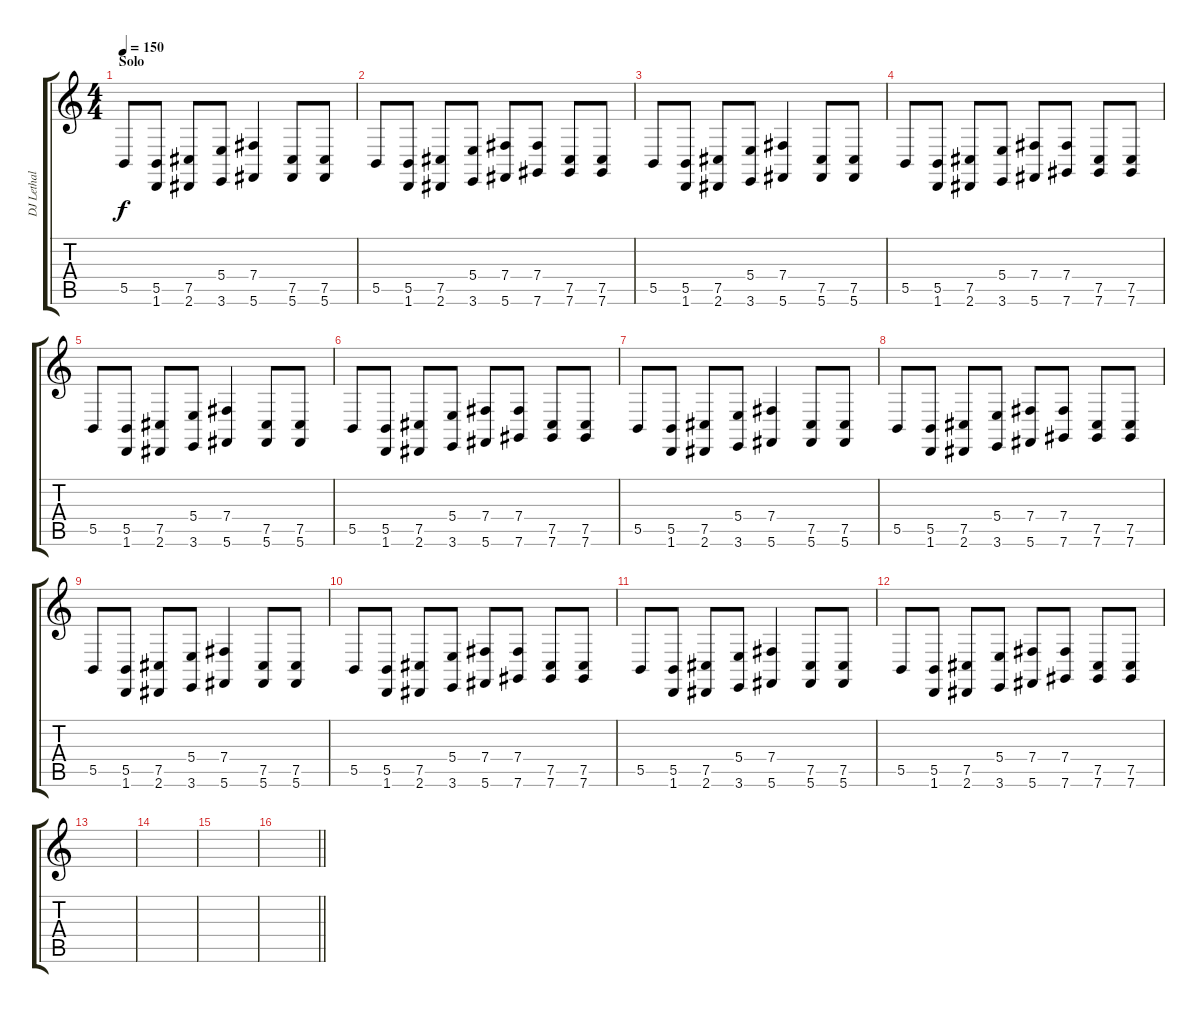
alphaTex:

\track ("DJ Lethal (Beats)" "DJ Lethal ") {instrument synthdrum}
\staff {score tabs}
\tuning (Db4 Ab3 E3 B2 Gb2 Db2) {hide}
\ts (4 4)
\section ("" "Solo")
\tempo 150
\clef g2
\ks c
5.5.8{dy f} (5.5 1.6).8 (7.5 2.6).8 (5.4 3.6).8 (7.4 5.6).4 (7.5 5.6).8 (7.5 5.6).8 |
5.5.8 (5.5 1.6).8 (7.5 2.6).8 (5.4 3.6).8 (7.4 5.6).8 (7.4 7.6).8 (7.5 7.6).8 (7.5 7.6).8 |
5.5.8 (5.5 1.6).8 (7.5 2.6).8 (5.4 3.6).8 (7.4 5.6).4 (7.5 5.6).8 (7.5 5.6).8 |
5.5.8 (5.5 1.6).8 (7.5 2.6).8 (5.4 3.6).8 (7.4 5.6).8 (7.4 7.6).8 (7.5 7.6).8 (7.5 7.6).8 |
5.5.8 (5.5 1.6).8 (7.5 2.6).8 (5.4 3.6).8 (7.4 5.6).4 (7.5 5.6).8 (7.5 5.6).8 |
5.5.8 (5.5 1.6).8 (7.5 2.6).8 (5.4 3.6).8 (7.4 5.6).8 (7.4 7.6).8 (7.5 7.6).8 (7.5 7.6).8 |
5.5.8 (5.5 1.6).8 (7.5 2.6).8 (5.4 3.6).8 (7.4 5.6).4 (7.5 5.6).8 (7.5 5.6).8 |
5.5.8 (5.5 1.6).8 (7.5 2.6).8 (5.4 3.6).8 (7.4 5.6).8 (7.4 7.6).8 (7.5 7.6).8 (7.5 7.6).8 |
5.5.8 (5.5 1.6).8 (7.5 2.6).8 (5.4 3.6).8 (7.4 5.6).4 (7.5 5.6).8 (7.5 5.6).8 |
5.5.8 (5.5 1.6).8 (7.5 2.6).8 (5.4 3.6).8 (7.4 5.6).8 (7.4 7.6).8 (7.5 7.6).8 (7.5 7.6).8 |
5.5.8 (5.5 1.6).8 (7.5 2.6).8 (5.4 3.6).8 (7.4 5.6).4 (7.5 5.6).8 (7.5 5.6).8 |
5.5.8 (5.5 1.6).8 (7.5 2.6).8 (5.4 3.6).8 (7.4 5.6).8 (7.4 7.6).8 (7.5 7.6).8 (7.5 7.6).8 |
|
|
|
\barLineRight lightlight
